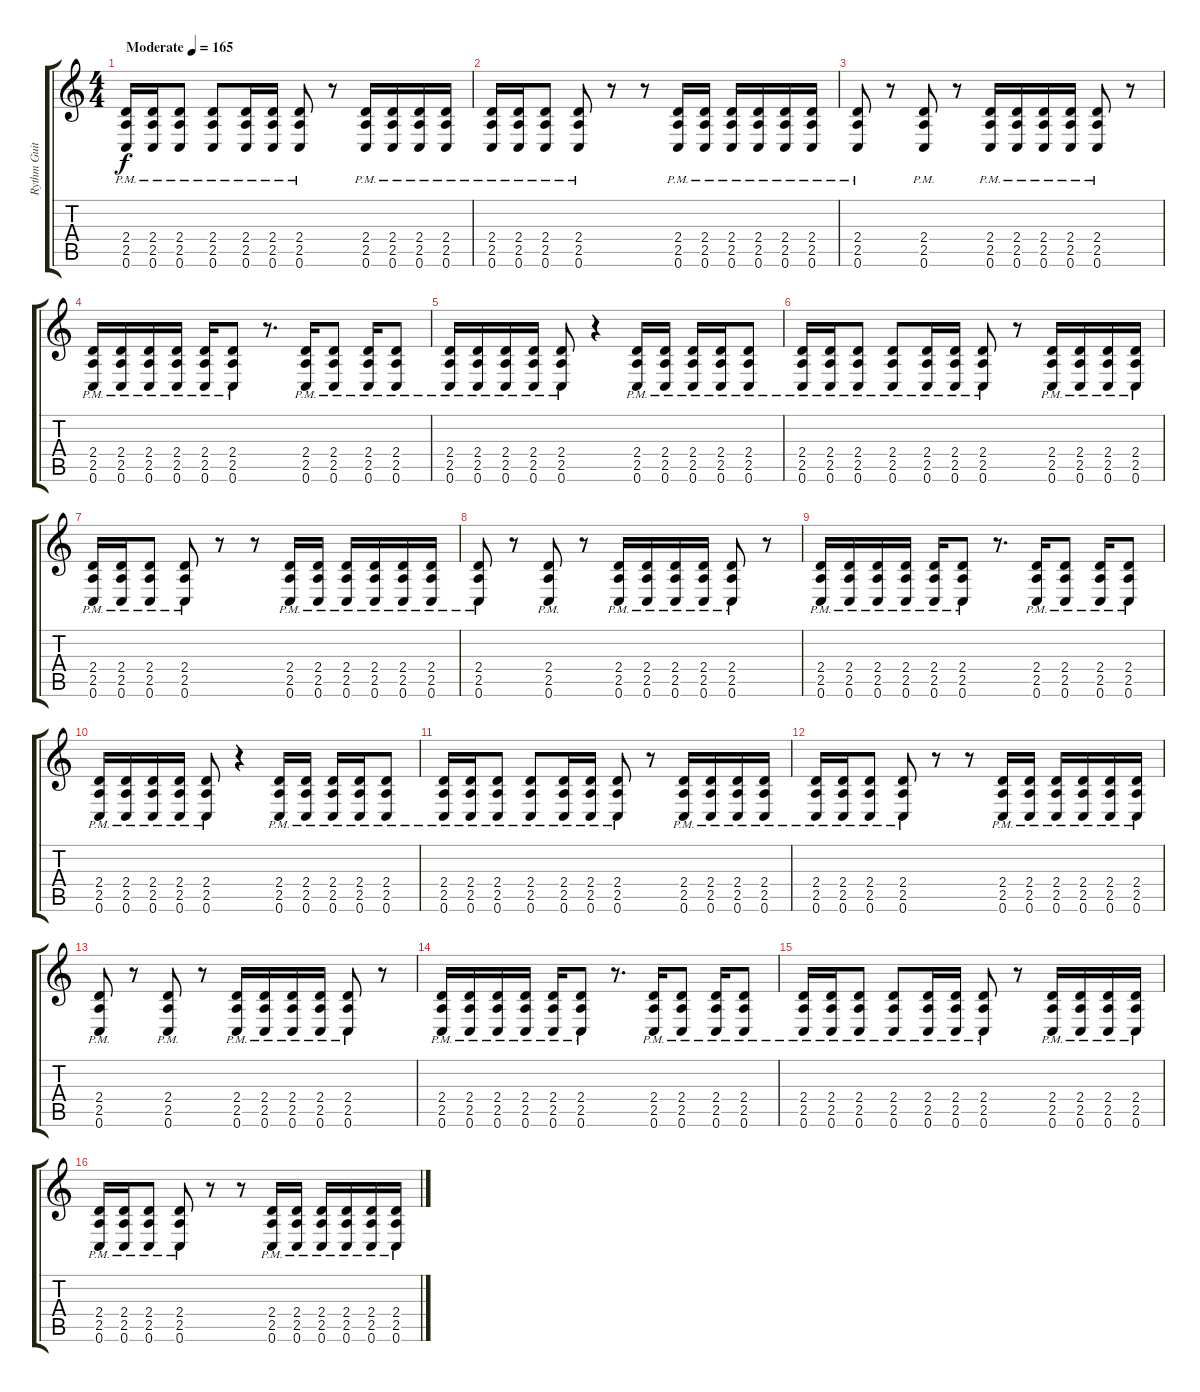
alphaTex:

\track ("Rythm Guitar" "Rythm Guit") {instrument distortionguitar}
\staff {score tabs}
\tuning (D4 A3 F3 C3 G2 C2) {hide}
\ts (4 4)
\tempo (165 "Moderate")
\clef g2
\ks c
(2.4{pm} 2.5{pm} 0.6{pm}).16{dy f instrument distortionguitar} (2.4{pm} 2.5{pm} 0.6{pm}).16 (2.4{pm} 2.5{pm} 0.6{pm}).8 (2.4{pm} 2.5{pm} 0.6{pm}).8 (2.4{pm} 2.5{pm} 0.6{pm}).16 (2.4{pm} 2.5{pm} 0.6{pm}).16 (2.4{pm} 2.5{pm} 0.6{pm}).8 r.8 (2.4{pm} 2.5{pm} 0.6{pm}).16 (2.4{pm} 2.5{pm} 0.6{pm}).16 (2.4{pm} 2.5{pm} 0.6{pm}).16 (2.4{pm} 2.5{pm} 0.6{pm}).16 |
(2.4{pm} 2.5{pm} 0.6{pm}).16 (2.4{pm} 2.5{pm} 0.6{pm}).16 (2.4{pm} 2.5{pm} 0.6{pm}).8 (2.4{pm} 2.5{pm} 0.6{pm}).8 r.8 r.8 (2.4{pm} 2.5{pm} 0.6{pm}).16 (2.4{pm} 2.5{pm} 0.6{pm}).16 (2.4{pm} 2.5{pm} 0.6{pm}).16 (2.4{pm} 2.5{pm} 0.6{pm}).16 (2.4{pm} 2.5{pm} 0.6{pm}).16 (2.4{pm} 2.5{pm} 0.6{pm}).16 |
(2.4{pm} 2.5{pm} 0.6{pm}).8 r.8 (2.4{pm} 2.5{pm} 0.6{pm}).8 r.8 (2.4{pm} 2.5{pm} 0.6{pm}).16 (2.4{pm} 2.5{pm} 0.6{pm}).16 (2.4{pm} 2.5{pm} 0.6{pm}).16 (2.4{pm} 2.5{pm} 0.6{pm}).16 (2.4{pm} 2.5{pm} 0.6{pm}).8 r.8 |
(2.4{pm} 2.5{pm} 0.6{pm}).16 (2.4{pm} 2.5{pm} 0.6{pm}).16 (2.4{pm} 2.5{pm} 0.6{pm}).16 (2.4{pm} 2.5{pm} 0.6{pm}).16 (2.4{pm} 2.5{pm} 0.6{pm}).16 (2.4{pm} 2.5{pm} 0.6{pm}).8 r.8{d} (2.4{pm} 2.5{pm} 0.6{pm}).16 (2.4{pm} 2.5{pm} 0.6{pm}).8 (2.4{pm} 2.5{pm} 0.6{pm}).16 (2.4{pm} 2.5{pm} 0.6{pm}).8 |
(2.4{pm} 2.5{pm} 0.6{pm}).16 (2.4{pm} 2.5{pm} 0.6{pm}).16 (2.4{pm} 2.5{pm} 0.6{pm}).16 (2.4{pm} 2.5{pm} 0.6{pm}).16 (2.4{pm} 2.5{pm} 0.6{pm}).8 r.4 (2.4{pm} 2.5{pm} 0.6{pm}).16 (2.4{pm} 2.5{pm} 0.6{pm}).16 (2.4{pm} 2.5{pm} 0.6{pm}).16 (2.4{pm} 2.5{pm} 0.6{pm}).16 (2.4{pm} 2.5{pm} 0.6{pm}).8 |
(2.4{pm} 2.5{pm} 0.6{pm}).16 (2.4{pm} 2.5{pm} 0.6{pm}).16 (2.4{pm} 2.5{pm} 0.6{pm}).8 (2.4{pm} 2.5{pm} 0.6{pm}).8 (2.4{pm} 2.5{pm} 0.6{pm}).16 (2.4{pm} 2.5{pm} 0.6{pm}).16 (2.4{pm} 2.5{pm} 0.6{pm}).8 r.8 (2.4{pm} 2.5{pm} 0.6{pm}).16 (2.4{pm} 2.5{pm} 0.6{pm}).16 (2.4{pm} 2.5{pm} 0.6{pm}).16 (2.4{pm} 2.5{pm} 0.6{pm}).16 |
(2.4{pm} 2.5{pm} 0.6{pm}).16 (2.4{pm} 2.5{pm} 0.6{pm}).16 (2.4{pm} 2.5{pm} 0.6{pm}).8 (2.4{pm} 2.5{pm} 0.6{pm}).8 r.8 r.8 (2.4{pm} 2.5{pm} 0.6{pm}).16 (2.4{pm} 2.5{pm} 0.6{pm}).16 (2.4{pm} 2.5{pm} 0.6{pm}).16 (2.4{pm} 2.5{pm} 0.6{pm}).16 (2.4{pm} 2.5{pm} 0.6{pm}).16 (2.4{pm} 2.5{pm} 0.6{pm}).16 |
(2.4{pm} 2.5{pm} 0.6{pm}).8 r.8 (2.4{pm} 2.5{pm} 0.6{pm}).8 r.8 (2.4{pm} 2.5{pm} 0.6{pm}).16 (2.4{pm} 2.5{pm} 0.6{pm}).16 (2.4{pm} 2.5{pm} 0.6{pm}).16 (2.4{pm} 2.5{pm} 0.6{pm}).16 (2.4{pm} 2.5{pm} 0.6{pm}).8 r.8 |
(2.4{pm} 2.5{pm} 0.6{pm}).16 (2.4{pm} 2.5{pm} 0.6{pm}).16 (2.4{pm} 2.5{pm} 0.6{pm}).16 (2.4{pm} 2.5{pm} 0.6{pm}).16 (2.4{pm} 2.5{pm} 0.6{pm}).16 (2.4{pm} 2.5{pm} 0.6{pm}).8 r.8{d} (2.4{pm} 2.5{pm} 0.6{pm}).16 (2.4{pm} 2.5{pm} 0.6{pm}).8 (2.4{pm} 2.5{pm} 0.6{pm}).16 (2.4{pm} 2.5{pm} 0.6{pm}).8 |
(2.4{pm} 2.5{pm} 0.6{pm}).16 (2.4{pm} 2.5{pm} 0.6{pm}).16 (2.4{pm} 2.5{pm} 0.6{pm}).16 (2.4{pm} 2.5{pm} 0.6{pm}).16 (2.4{pm} 2.5{pm} 0.6{pm}).8 r.4 (2.4{pm} 2.5{pm} 0.6{pm}).16 (2.4{pm} 2.5{pm} 0.6{pm}).16 (2.4{pm} 2.5{pm} 0.6{pm}).16 (2.4{pm} 2.5{pm} 0.6{pm}).16 (2.4{pm} 2.5{pm} 0.6{pm}).8 |
(2.4{pm} 2.5{pm} 0.6{pm}).16 (2.4{pm} 2.5{pm} 0.6{pm}).16 (2.4{pm} 2.5{pm} 0.6{pm}).8 (2.4{pm} 2.5{pm} 0.6{pm}).8 (2.4{pm} 2.5{pm} 0.6{pm}).16 (2.4{pm} 2.5{pm} 0.6{pm}).16 (2.4{pm} 2.5{pm} 0.6{pm}).8 r.8 (2.4{pm} 2.5{pm} 0.6{pm}).16 (2.4{pm} 2.5{pm} 0.6{pm}).16 (2.4{pm} 2.5{pm} 0.6{pm}).16 (2.4{pm} 2.5{pm} 0.6{pm}).16 |
(2.4{pm} 2.5{pm} 0.6{pm}).16 (2.4{pm} 2.5{pm} 0.6{pm}).16 (2.4{pm} 2.5{pm} 0.6{pm}).8 (2.4{pm} 2.5{pm} 0.6{pm}).8 r.8 r.8 (2.4{pm} 2.5{pm} 0.6{pm}).16 (2.4{pm} 2.5{pm} 0.6{pm}).16 (2.4{pm} 2.5{pm} 0.6{pm}).16 (2.4{pm} 2.5{pm} 0.6{pm}).16 (2.4{pm} 2.5{pm} 0.6{pm}).16 (2.4{pm} 2.5{pm} 0.6{pm}).16 |
(2.4{pm} 2.5{pm} 0.6{pm}).8 r.8 (2.4{pm} 2.5{pm} 0.6{pm}).8 r.8 (2.4{pm} 2.5{pm} 0.6{pm}).16 (2.4{pm} 2.5{pm} 0.6{pm}).16 (2.4{pm} 2.5{pm} 0.6{pm}).16 (2.4{pm} 2.5{pm} 0.6{pm}).16 (2.4{pm} 2.5{pm} 0.6{pm}).8 r.8 |
(2.4{pm} 2.5{pm} 0.6{pm}).16 (2.4{pm} 2.5{pm} 0.6{pm}).16 (2.4{pm} 2.5{pm} 0.6{pm}).16 (2.4{pm} 2.5{pm} 0.6{pm}).16 (2.4{pm} 2.5{pm} 0.6{pm}).16 (2.4{pm} 2.5{pm} 0.6{pm}).8 r.8{d} (2.4{pm} 2.5{pm} 0.6{pm}).16 (2.4{pm} 2.5{pm} 0.6{pm}).8 (2.4{pm} 2.5{pm} 0.6{pm}).16 (2.4{pm} 2.5{pm} 0.6{pm}).8 |
(2.4{pm} 2.5{pm} 0.6{pm}).16 (2.4{pm} 2.5{pm} 0.6{pm}).16 (2.4{pm} 2.5{pm} 0.6{pm}).8 (2.4{pm} 2.5{pm} 0.6{pm}).8 (2.4{pm} 2.5{pm} 0.6{pm}).16 (2.4{pm} 2.5{pm} 0.6{pm}).16 (2.4{pm} 2.5{pm} 0.6{pm}).8 r.8 (2.4{pm} 2.5{pm} 0.6{pm}).16 (2.4{pm} 2.5{pm} 0.6{pm}).16 (2.4{pm} 2.5{pm} 0.6{pm}).16 (2.4{pm} 2.5{pm} 0.6{pm}).16 |
(2.4{pm} 2.5{pm} 0.6{pm}).16 (2.4{pm} 2.5{pm} 0.6{pm}).16 (2.4{pm} 2.5{pm} 0.6{pm}).8 (2.4{pm} 2.5{pm} 0.6{pm}).8 r.8 r.8 (2.4{pm} 2.5{pm} 0.6{pm}).16 (2.4{pm} 2.5{pm} 0.6{pm}).16 (2.4{pm} 2.5{pm} 0.6{pm}).16 (2.4{pm} 2.5{pm} 0.6{pm}).16 (2.4{pm} 2.5{pm} 0.6{pm}).16 (2.4{pm} 2.5{pm} 0.6{pm}).16
